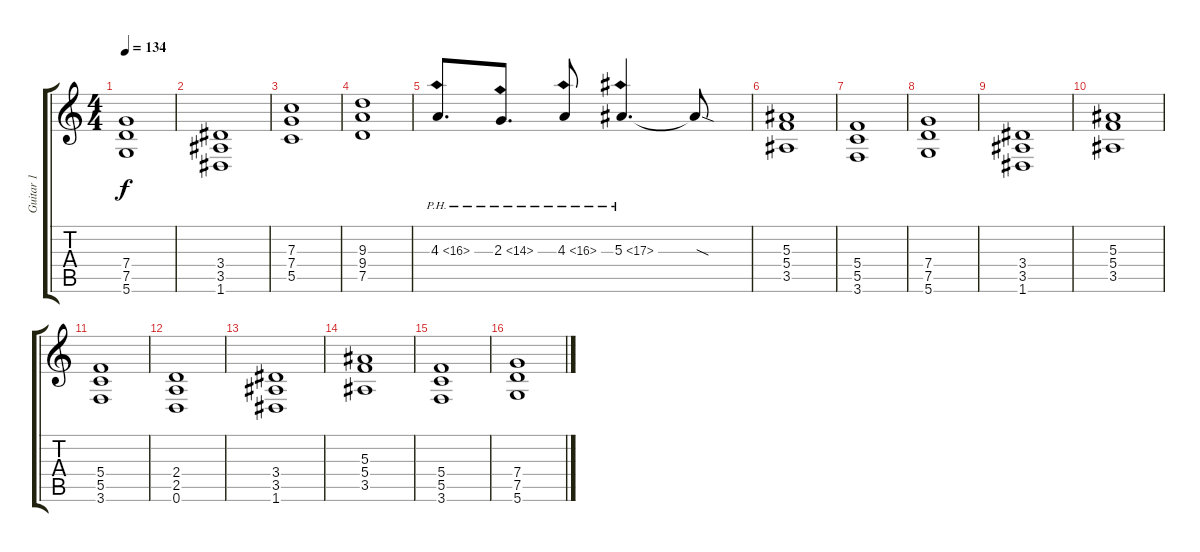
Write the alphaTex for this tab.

\track ("Guitar 1" "Guitar 1") {instrument distortionguitar}
\staff {score tabs}
\tuning (D4 A3 F3 C3 G2 D2) {hide}
\ts (4 4)
\tempo 134
\clef g2
\ks aminor
(7.4{t} 7.5{t} 5.6{t}).1{dy f} |
(3.4 3.5 1.6).1 |
(7.3 7.4 5.5).1 |
(9.3 9.4 7.5).1 |
4.3{ph 12}.8{d} 2.3{ph 12}.8{d} 4.3{ph 12}.8 5.3{ph 12}.4{d} 5.3{sod t}.8 |
(5.3 5.4 3.5).1 |
(5.4 5.5 3.6).1 |
(7.4 7.5 5.6).1 |
(3.4 3.5 1.6).1 |
(5.3 5.4 3.5).1 |
(5.4 5.5 3.6).1 |
(2.4 2.5 0.6).1 |
(3.4 3.5 1.6).1 |
(5.3 5.4 3.5).1 |
(5.4 5.5 3.6).1 |
(7.4 7.5 5.6).1
